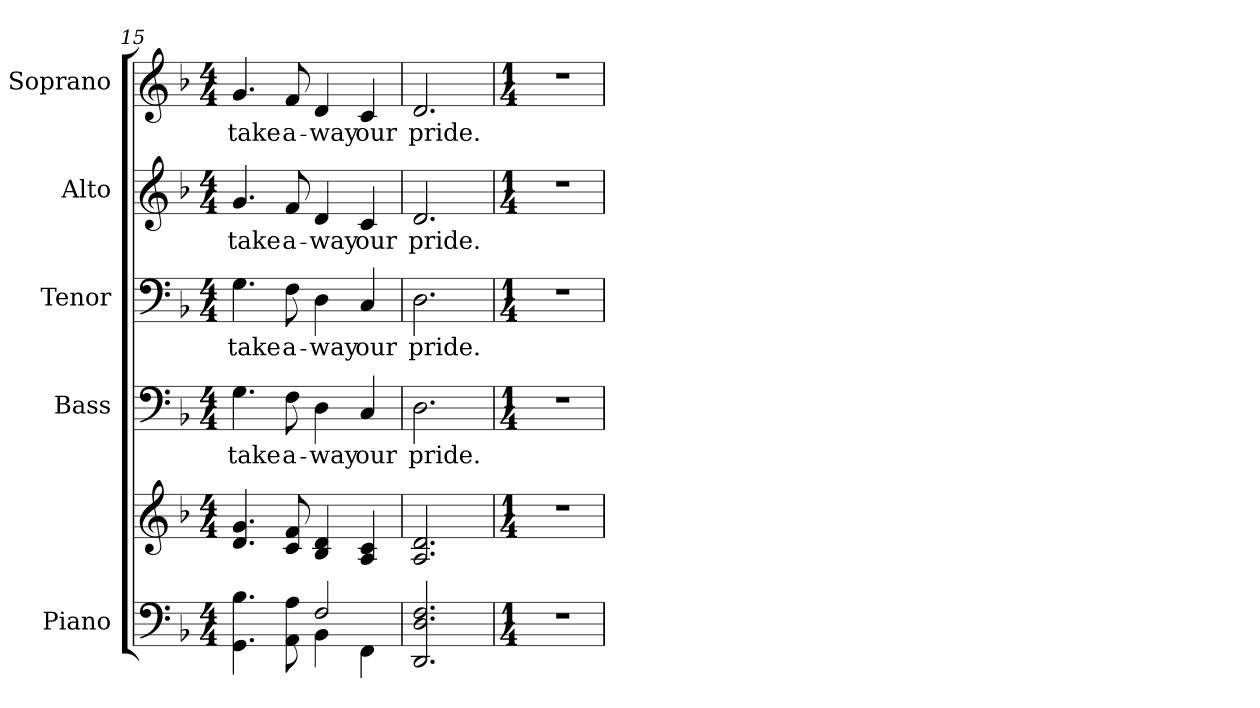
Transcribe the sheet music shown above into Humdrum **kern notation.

**kern	**kern	**kern	**text	**kern	**text	**kern	**text	**kern	**text
*part5	*part5	*part4	*part4	*part3	*part3	*part2	*part2	*part1	*part1
*staff6	*staff5	*staff4	*staff4	*staff3	*staff3	*staff2	*staff2	*staff1	*staff1
*I"Piano	*	*I"Bass	*	*I"Tenor	*	*I"Alto	*	*I"Soprano	*
*I'Pno.	*	*I'B.	*	*I'T.	*	*I'A.	*	*I'S.	*
*clefF4	*clefG2	*clefF4	*	*clefF4	*	*clefG2	*	*clefG2	*
*k[b-]	*k[b-]	*k[b-]	*	*k[b-]	*	*k[b-]	*	*k[b-]	*
*F:	*F:	*F:	*	*F:	*	*F:	*	*F:	*
*M4/4	*M4/4	*M4/4	*	*M4/4	*	*M4/4	*	*M4/4	*
=15	=15	=15	=15	=15	=15	=15	=15	=15	=15
*^	*	*	*	*	*	*	*	*	*
!	!	!	!	!LO:LY:b:color=#000000	!	!	!	!	!	!
!	!	!	!	!	!	!LO:LY:b:color=#000000	!	!	!	!
!	!	!	!	!	!	!	!	!LO:LY:b:color=#000000	!	!
!	!	!	!	!	!	!	!	!	!	!LO:LY:b:color=#000000
4.GGi\ 4.B-i	2ryy	4.di/ 4.gi	4.Gi\	take	4.Gi\	take	4.gi/	take	4.gi/	take
!	!	!	!	!LO:LY:b:color=#000000	!	!	!	!	!	!
!	!	!	!	!	!	!LO:LY:b:color=#000000	!	!	!	!
!	!	!	!	!	!	!	!	!LO:LY:b:color=#000000	!	!
!	!	!	!	!	!	!	!	!	!	!LO:LY:b:color=#000000
8AAi\ 8Ai	.	8ci/ 8fi	8Fi\	a-	8Fi\	a-	8fi/	a-	8fi/	a-
!	!	!	!	!LO:LY:b:color=#000000	!	!	!	!	!	!
!	!	!	!	!	!	!LO:LY:b:color=#000000	!	!	!	!
!	!	!	!	!	!	!	!	!LO:LY:b:color=#000000	!	!
!	!	!	!	!	!	!	!	!	!	!LO:LY:b:color=#000000
2Fi/	4BB-i\	4B-i/ 4di	4Di\	-way	4Di\	-way	4di/	-way	4di/	-way
!	!	!	!	!LO:LY:b:color=#000000	!	!	!	!	!	!
!	!	!	!	!	!	!LO:LY:b:color=#000000	!	!	!	!
!	!	!	!	!	!	!	!	!LO:LY:b:color=#000000	!	!
!	!	!	!	!	!	!	!	!	!	!LO:LY:b:color=#000000
.	4FFi\	4Ai/ 4ci	4Ci/	our	4Ci/	our	4ci/	our	4ci/	our
*v	*v	*	*	*	*	*	*	*	*	*
=16	=16	=16	=16	=16	=16	=16	=16	=16	=16
*^	*	*	*	*	*	*	*	*	*
!	!	!	!	!LO:LY:b:color=#000000	!	!	!	!	!	!
*v	*v	*	*	*	*	*	*	*	*	*
*^	*	*	*	*	*	*	*	*	*
!	!	!	!	!	!	!LO:LY:b:color=#000000	!	!	!	!
*v	*v	*	*	*	*	*	*	*	*	*
*^	*	*	*	*	*	*	*	*	*
!	!	!	!	!	!	!	!	!LO:LY:b:color=#000000	!	!
*v	*v	*	*	*	*	*	*	*	*	*
*^	*	*	*	*	*	*	*	*	*
!	!	!	!	!	!	!	!	!	!	!LO:LY:b:color=#000000
*v	*v	*	*	*	*	*	*	*	*	*
2.DDi/ 2.Di 2.Fi	2.Ai/ 2.di	2.Di\	pride.	2.Di\	pride.	2.di/	pride.	2.di/	pride.
!!LO:PB:g=z
=17	=17	=17	=17	=17	=17	=17	=17	=17	=17
*M1/4	*M1/4	*M1/4	*	*M1/4	*	*M1/4	*	*M1/4	*
!LO:N:vis=1	!LO:N:vis=1	!LO:N:vis=1	!	!LO:N:vis=1	!	!LO:N:vis=1	!	!LO:N:vis=1	!
4r	4r	4r	.	4r	.	4r	.	4r	.
=	=	=	=	=	=	=	=	=	=
*-	*-	*-	*-	*-	*-	*-	*-	*-	*-
